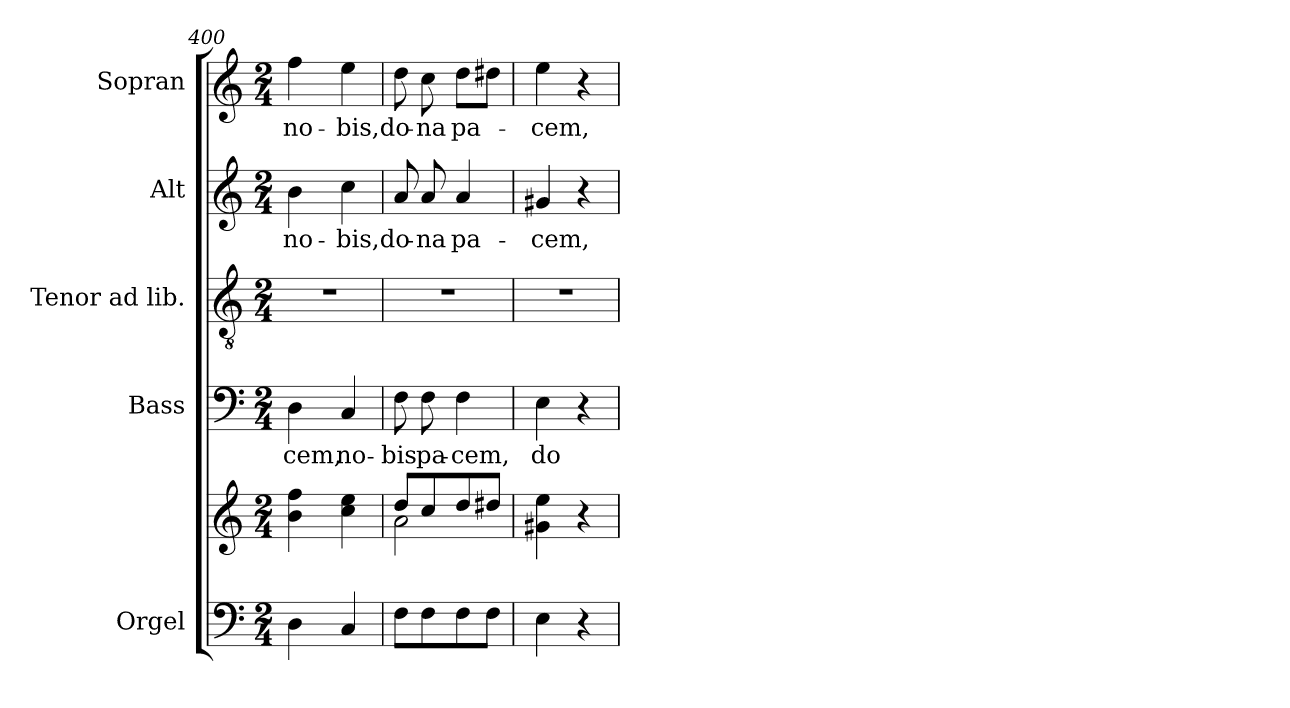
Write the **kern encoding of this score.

**kern	**kern	**kern	**text	**kern	**kern	**text	**kern	**text
*part5	*part5	*part4	*part4	*part3	*part2	*part2	*part1	*part1
*staff6	*staff5	*staff4	*staff4	*staff3	*staff2	*staff2	*staff1	*staff1
*I"Orgel	*	*I"Bass	*	*I"Tenor ad lib.	*I"Alt	*	*I"Sopran	*
*I'Org.	*	*I'B	*	*I'T	*I'A	*	*I'S	*
*clefF4	*clefG2	*clefF4	*	*clefGv2	*clefG2	*	*clefG2	*
*k[]	*k[]	*k[]	*	*k[]	*k[]	*	*k[]	*
*C:	*C:	*C:	*	*C:	*C:	*	*C:	*
*M2/4	*M2/4	*M2/4	*	*M2/4	*M2/4	*	*M2/4	*
=400	=400	=400	=400	=400	=400	=400	=400	=400
!	!	!	!LO:LY:b	!	!	!LO:LY:b	!	!LO:LY:b
4D\	4b\ 4ff\	4D\	-cem,	2r	4b\	no-	4ff\	no-
!	!	!	!LO:LY:b	!	!	!LO:LY:b	!	!LO:LY:b
4C/	4cc\ 4ee\	4C/	no-	.	4cc\	-bis,	4ee\	-bis,
!!LO:PB:g=z
=401	=401	=401	=401	=401	=401	=401	=401	=401
*	*^	*	*	*	*	*	*	*
!	!	!	!	!LO:LY:b	!	!	!LO:LY:b	!	!LO:LY:b
8F\L	8dd/L	2a\	8F\	-bis	2r	8a/	do-	8dd\	do-
!	!	!	!	!LO:LY:b	!	!	!LO:LY:b	!	!LO:LY:b
8F\	8cc/	.	8F\	pa-	.	8a/	-na	8cc\	-na
!	!	!	!	!LO:LY:b	!	!	!LO:LY:b	!	!LO:LY:b
8F\	8dd/	.	4F\	-cem,	.	4a/	pa-	8dd\L	pa-
8F\J	8dd#X/J	.	.	.	.	.	.	8dd#X\J	.
*	*v	*v	*	*	*	*	*	*	*
=402	=402	=402	=402	=402	=402	=402	=402	=402
!	!	!	!LO:LY:b	!	!	!LO:LY:b	!	!LO:LY:b
4E\	4g#X\ 4ee\	4E\	do-	2r	4g#X/	-cem,	4ee\	-cem,
4r	4r	4r	.	.	4r	.	4r	.
=	=	=	=	=	=	=	=	=
*-	*-	*-	*-	*-	*-	*-	*-	*-
